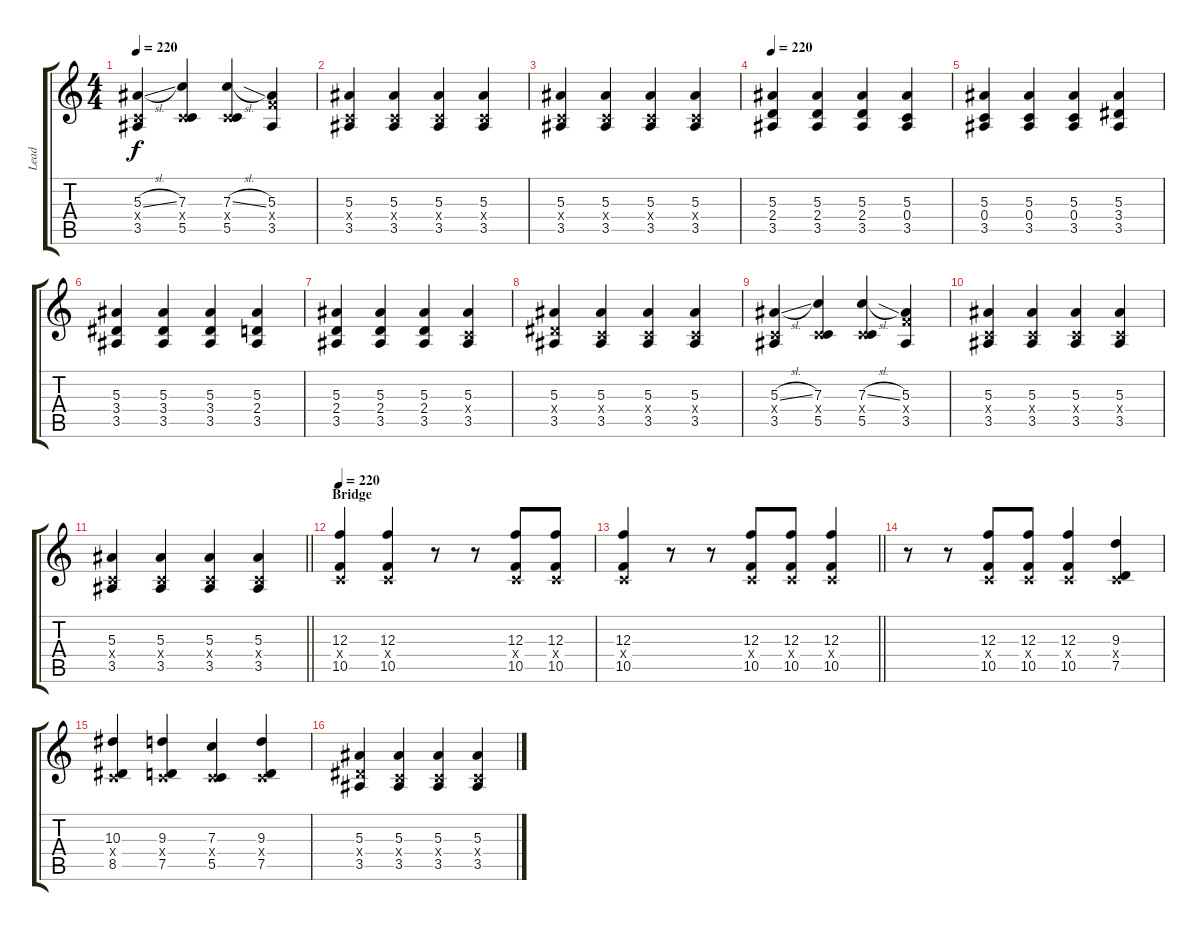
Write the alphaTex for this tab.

\track ("Lead" "Lead") {instrument distortionguitar}
\staff {score tabs}
\tuning (D4 A3 F3 C3 G2 C2) {hide}
\ts (4 4)
\tempo 220
\clef g2
\ks c
(5.3{sl} 0.4{x} 3.5).4{dy f} (7.3 0.4{x} 5.5).4 (7.3{sl} 0.4{x} 5.5).4 (5.3 5.4{x} 3.5).4 |
(5.3 0.4{x} 3.5).4 (5.3 0.4{x} 3.5).4 (5.3 0.4{x} 3.5).4 (5.3 0.4{x} 3.5).4 |
(5.3 0.4{x} 3.5).4 (5.3 0.4{x} 3.5).4 (5.3 0.4{x} 3.5).4 (5.3 0.4{x} 3.5).4 |
\tempo 220
(5.3 2.4 3.5).4 (5.3 2.4 3.5).4 (5.3 2.4 3.5).4 (5.3 0.4 3.5).4 |
(5.3 0.4 3.5).4 (5.3 0.4 3.5).4 (5.3 0.4 3.5).4 (5.3 3.4 3.5).4 |
(5.3 3.4 3.5).4 (5.3 3.4 3.5).4 (5.3 3.4 3.5).4 (5.3 2.4 3.5).4 |
(5.3 2.4 3.5).4 (5.3 2.4 3.5).4 (5.3 2.4 3.5).4 (5.3 0.4{x} 3.5).4 |
(5.3 3.4{x} 3.5).4 (5.3 0.4{x} 3.5).4 (5.3 0.4{x} 3.5).4 (5.3 0.4{x} 3.5).4 |
(5.3{sl} 0.4{x} 3.5).4 (7.3 0.4{x} 5.5).4 (7.3{sl} 0.4{x} 5.5).4 (5.3 5.4{x} 3.5).4 |
(5.3 0.4{x} 3.5).4 (5.3 0.4{x} 3.5).4 (5.3 0.4{x} 3.5).4 (5.3 0.4{x} 3.5).4 |
\barLineRight lightlight
(5.3 0.4{x} 3.5).4 (5.3 0.4{x} 3.5).4 (5.3 0.4{x} 3.5).4 (5.3 0.4{x} 3.5).4 |
\section ("" "Bridge")
\tempo 220
(12.3 0.4{x} 10.5).4 (12.3 0.4{x} 10.5).4 r.8 r.8 (12.3 0.4{x} 10.5).8 (12.3 0.4{x} 10.5).8 |
\barLineRight lightlight
(12.3 0.4{x} 10.5).4 r.8 r.8 (12.3 0.4{x} 10.5).8 (12.3 0.4{x} 10.5).8 (12.3 0.4{x} 10.5).4 |
r.8 r.8 (12.3 0.4{x} 10.5).8 (12.3 0.4{x} 10.5).8 (12.3 0.4{x} 10.5).4 (9.3 0.4{x} 7.5).4 |
(10.3 0.4{x} 8.5).4 (9.3 0.4{x} 7.5).4 (7.3 0.4{x} 5.5).4 (9.3 0.4{x} 7.5).4 |
(5.3 3.4{x} 3.5).4 (5.3 0.4{x} 3.5).4 (5.3 0.4{x} 3.5).4 (5.3 0.4{x} 3.5).4
